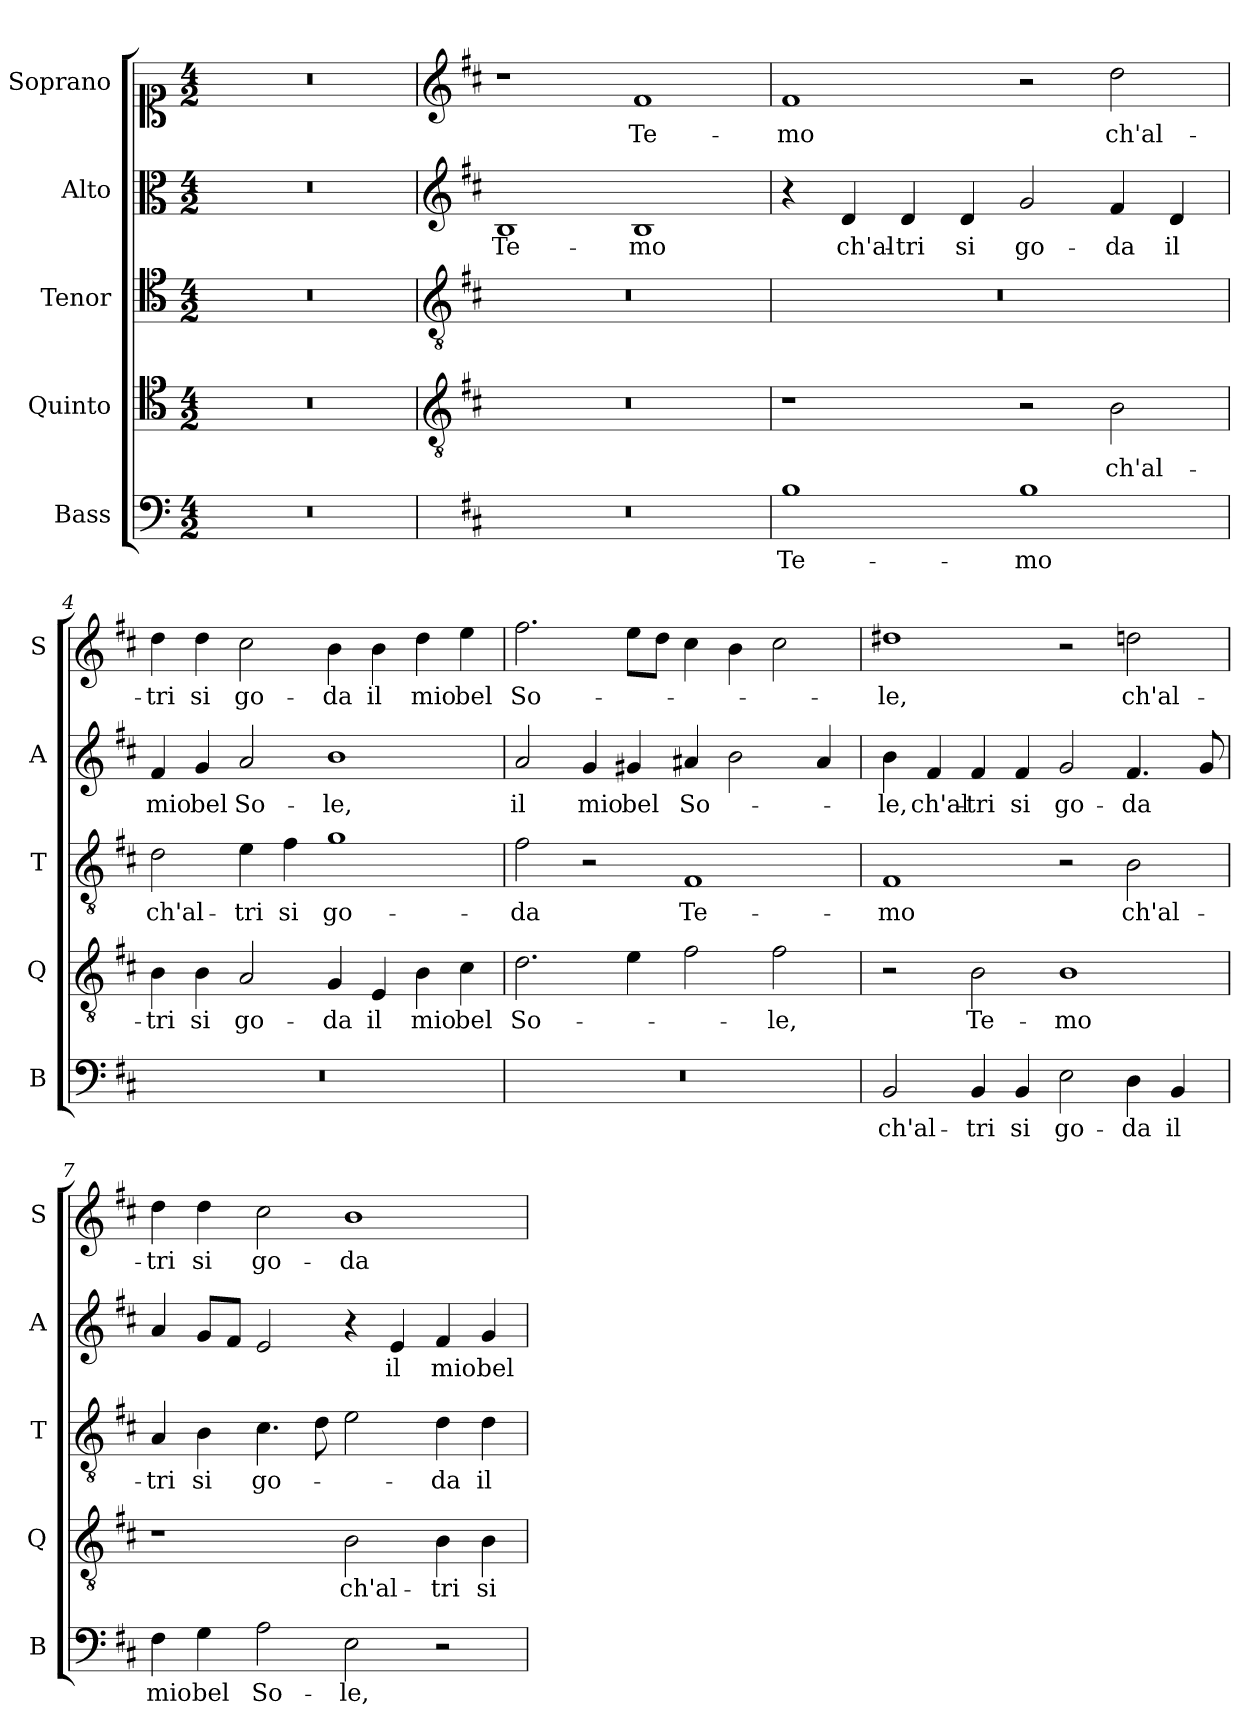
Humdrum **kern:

**kern	**text	**kern	**text	**kern	**text	**kern	**text	**kern	**text
*part5	*part5	*part4	*part4	*part3	*part3	*part2	*part2	*part1	*part1
*staff5	*staff5	*staff4	*staff4	*staff3	*staff3	*staff2	*staff2	*staff1	*staff1
*I"Bass	*	*I"Quinto	*	*I"Tenor	*	*I"Alto	*	*I"Soprano	*
*I'B	*	*I'Q	*	*I'T	*	*I'A	*	*I'S	*
*clefF4	*	*clefC4	*	*clefC4	*	*clefC3	*	*clefC1	*
*k[]	*	*k[]	*	*k[]	*	*k[]	*	*k[]	*
*C:	*	*C:	*	*C:	*	*C:	*	*C:	*
*M4/2	*	*M4/2	*	*M4/2	*	*M4/2	*	*M4/2	*
=1	=1	=1	=1	=1	=1	=1	=1	=1	=1
0r	.	0r	.	0r	.	0r	.	0r	.
=2	=2	=2	=2	=2	=2	=2	=2	=2	=2
*	*	*clefGv2	*	*clefGv2	*	*clefG2	*	*clefG2	*
*k[f#c#]	*	*k[f#c#]	*	*k[f#c#]	*	*k[f#c#]	*	*k[f#c#]	*
*D:	*	*D:	*	*D:	*	*D:	*	*D:	*
!	!	!	!	!	!	!	!LO:LY:b	!	!
0r	.	0r	.	0r	.	1B	Te-	1r	.
!	!	!	!	!	!	!	!LO:LY:b	!	!LO:LY:b
.	.	.	.	.	.	1B	-mo	1f#	Te-
=3	=3	=3	=3	=3	=3	=3	=3	=3	=3
!	!LO:LY:b	!	!	!	!	!	!	!	!LO:LY:b
1B	Te-	1r	.	0r	.	4r	.	1f#	-mo
!	!	!	!	!	!	!	!LO:LY:b	!	!
.	.	.	.	.	.	4d/	ch'al-	.	.
!	!	!	!	!	!	!	!LO:LY:b	!	!
.	.	.	.	.	.	4d/	-tri	.	.
!	!	!	!	!	!	!	!LO:LY:b	!	!
.	.	.	.	.	.	4d/	si	.	.
!	!LO:LY:b	!	!	!	!	!	!LO:LY:b	!	!
1B	-mo	2r	.	.	.	2g/	go-	2r	.
!	!	!	!LO:LY:b	!	!	!	!LO:LY:b	!	!LO:LY:b
.	.	2B\	ch'al-	.	.	4f#/	-da	2dd\	ch'al-
!	!	!	!	!	!	!	!LO:LY:b	!	!
.	.	.	.	.	.	4d/	il	.	.
=4	=4	=4	=4	=4	=4	=4	=4	=4	=4
!	!	!	!LO:LY:b	!	!LO:LY:b	!	!LO:LY:b	!	!LO:LY:b
0r	.	4B\	-tri	2d\	ch'al-	4f#/	mio	4dd\	-tri
!	!	!	!LO:LY:b	!	!	!	!LO:LY:b	!	!LO:LY:b
.	.	4B\	si	.	.	4g/	bel	4dd\	si
!	!	!	!LO:LY:b	!	!LO:LY:b	!	!LO:LY:b	!	!LO:LY:b
.	.	2A/	go-	4e\	-tri	2a/	So-	2cc#\	go-
!	!	!	!	!	!LO:LY:b	!	!	!	!
.	.	.	.	4f#\	si	.	.	.	.
!	!	!	!LO:LY:b	!	!LO:LY:b	!	!LO:LY:b	!	!LO:LY:b
.	.	4G/	-da	1g	go-	1b	-le,	4b\	-da
!	!	!	!LO:LY:b	!	!	!	!	!	!LO:LY:b
.	.	4E/	il	.	.	.	.	4b\	il
!	!	!	!LO:LY:b	!	!	!	!	!	!LO:LY:b
.	.	4B\	mio	.	.	.	.	4dd\	mio
!	!	!	!LO:LY:b	!	!	!	!	!	!LO:LY:b
.	.	4c#\	bel	.	.	.	.	4ee\	bel
!!LO:LB:g=z
=5	=5	=5	=5	=5	=5	=5	=5	=5	=5
!	!	!	!LO:LY:b	!	!LO:LY:b	!	!LO:LY:b	!	!LO:LY:b
0r	.	2.d\	So-	2f#\	-da	2a/	il	2.ff#\	So-
!	!	!	!	!	!	!	!LO:LY:b	!	!
.	.	.	.	2r	.	4g/	mio	.	.
!	!	!	!	!	!	!	!LO:LY:b	!	!
.	.	4e\	.	.	.	4g#X/	bel	8ee\L	.
.	.	.	.	.	.	.	.	8dd\J	.
!	!	!	!	!	!LO:LY:b	!	!LO:LY:b	!	!
.	.	2f#\	.	1F#	Te-	4a#X/	So-	4cc#\	.
.	.	.	.	.	.	2b\	.	4b\	.
!	!	!	!LO:LY:b	!	!	!	!	!	!
.	.	2f#\	-le,	.	.	.	.	2cc#\	.
.	.	.	.	.	.	4a#/	.	.	.
=6	=6	=6	=6	=6	=6	=6	=6	=6	=6
!	!LO:LY:b	!	!	!	!LO:LY:b	!	!LO:LY:b	!	!LO:LY:b
2BB/	ch'al-	2r	.	1F#	-mo	4b\	-le,	1dd#X	-le,
!	!	!	!	!	!	!	!LO:LY:b	!	!
.	.	.	.	.	.	4f#/	ch'al-	.	.
!	!LO:LY:b	!	!LO:LY:b	!	!	!	!LO:LY:b	!	!
4BB/	-tri	2B\	Te-	.	.	4f#/	-tri	.	.
!	!LO:LY:b	!	!	!	!	!	!LO:LY:b	!	!
4BB/	si	.	.	.	.	4f#/	si	.	.
!	!LO:LY:b	!	!LO:LY:b	!	!	!	!LO:LY:b	!	!
2E\	go-	1B	-mo	2r	.	2g/	go-	2r	.
!	!LO:LY:b	!	!	!	!LO:LY:b	!	!LO:LY:b	!	!LO:LY:b
4D\	-da	.	.	2B\	ch'al-	4.f#/	-da	2ddn\	ch'al-
!	!LO:LY:b	!	!	!	!	!	!	!	!
4BB/	il	.	.	.	.	.	.	.	.
.	.	.	.	.	.	8g/	.	.	.
=7	=7	=7	=7	=7	=7	=7	=7	=7	=7
!	!LO:LY:b	!	!	!	!LO:LY:b	!	!	!	!LO:LY:b
4F#\	mio	1r	.	4A/	-tri	4a/	.	4dd\	-tri
!	!LO:LY:b	!	!	!	!LO:LY:b	!	!	!	!LO:LY:b
4G\	bel	.	.	4B\	si	8g/L	.	4dd\	si
.	.	.	.	.	.	8f#/J	.	.	.
!	!LO:LY:b	!	!	!	!LO:LY:b	!	!	!	!LO:LY:b
2A\	So-	.	.	4.c#\	go-	2e/	.	2cc#\	go-
.	.	.	.	8d\	.	.	.	.	.
!	!LO:LY:b	!	!LO:LY:b	!	!	!	!	!	!LO:LY:b
2E\	-le,	2B\	ch'al-	2e\	.	4r	.	1b	-da
!	!	!	!	!	!	!	!LO:LY:b	!	!
.	.	.	.	.	.	4e/	il	.	.
!	!	!	!LO:LY:b	!	!LO:LY:b	!	!LO:LY:b	!	!
2r	.	4B\	-tri	4d\	-da	4f#/	mio	.	.
!	!	!	!LO:LY:b	!	!LO:LY:b	!	!LO:LY:b	!	!
.	.	4B\	si	4d\	il	4g/	bel	.	.
=	=	=	=	=	=	=	=	=	=
*-	*-	*-	*-	*-	*-	*-	*-	*-	*-
